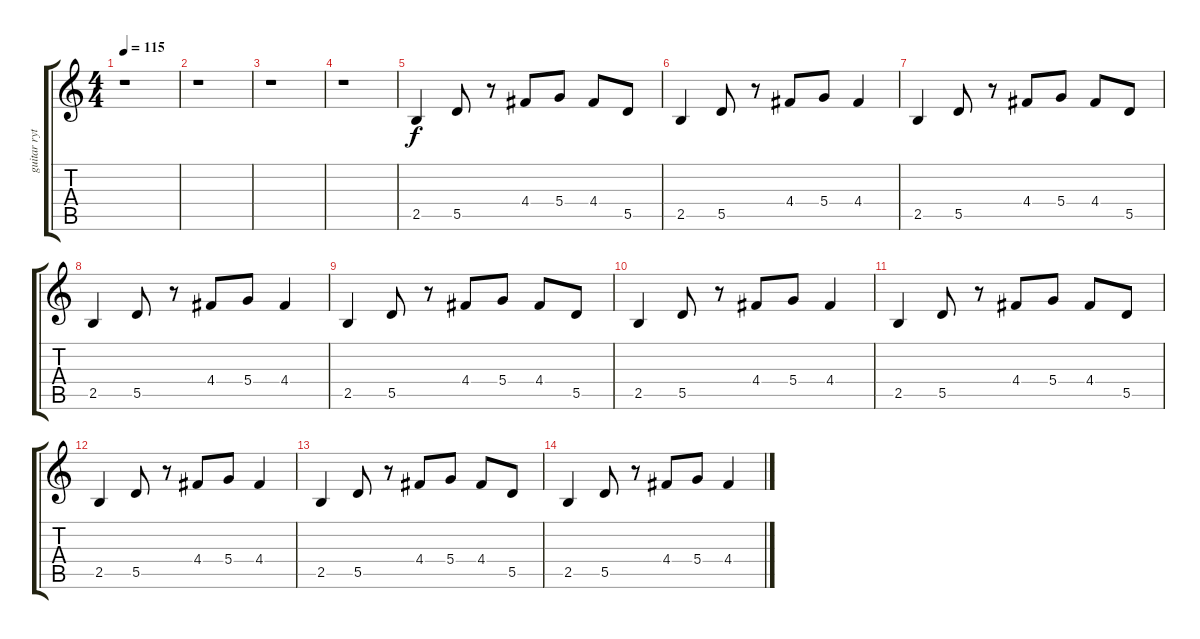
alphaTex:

\track ("guitar rythme" "guitar ryt") {instrument acousticguitarsteel}
\staff {score tabs}
\tuning (E4 B3 G3 D3 A2 E2) {hide}
\ts (4 4)
\tempo 115
\clef g2
\ks c
r.1{dy f} |
r.1 |
r.1 |
r.1 |
2.5.4 5.5.8 r.8 4.4.8 5.4.8 4.4.8 5.5.8 |
2.5.4 5.5.8 r.8 4.4.8 5.4.8 4.4.4 |
2.5.4 5.5.8 r.8 4.4.8 5.4.8 4.4.8 5.5.8 |
2.5.4 5.5.8 r.8 4.4.8 5.4.8 4.4.4 |
2.5.4 5.5.8 r.8 4.4.8 5.4.8 4.4.8 5.5.8 |
2.5.4 5.5.8 r.8 4.4.8 5.4.8 4.4.4 |
2.5.4 5.5.8 r.8 4.4.8 5.4.8 4.4.8 5.5.8 |
2.5.4 5.5.8 r.8 4.4.8 5.4.8 4.4.4 |
2.5.4 5.5.8 r.8 4.4.8 5.4.8 4.4.8 5.5.8 |
2.5.4 5.5.8 r.8 4.4.8 5.4.8 4.4.4
